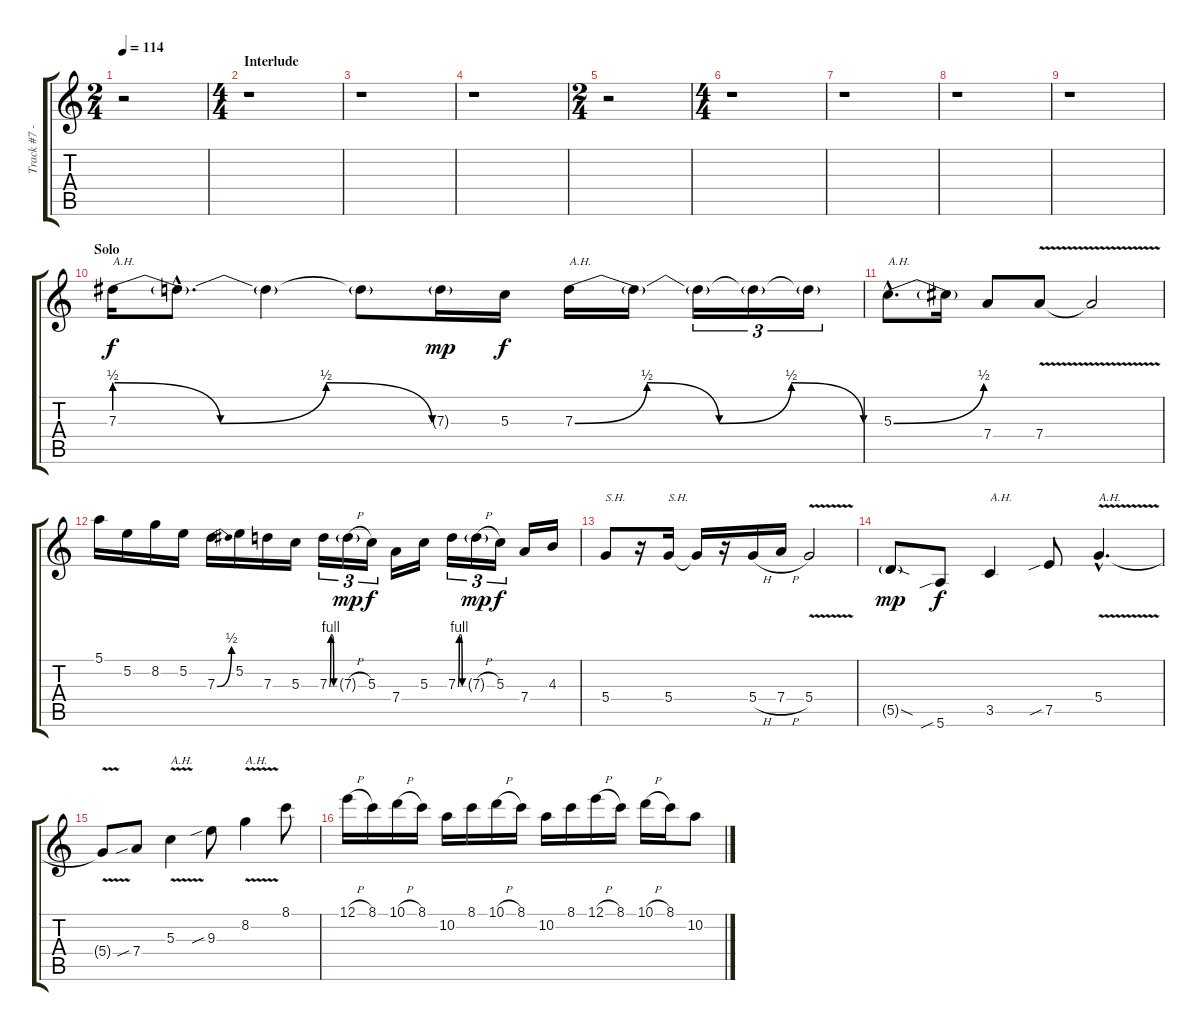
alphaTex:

\track ("Track #7 - Solo" "Track #7 -") {instrument distortionguitar}
\staff {score tabs}
\tuning (E4 B3 G3 D3 A2 E2) {hide}
\ts (2 4)
\tempo 114
\clef g2
\ks c
r.2{dy f} |
\ts (4 4)
\section ("" "Interlude")
r.1 |
r.1 |
r.1 |
\ts (2 4)
r.2 |
\ts (4 4)
r.1 |
r.1 |
r.1 |
r.1 |
\section ("" "Solo")
7.3{be (custom 0 2 20 0 40 2 60 0)}.16{txt "A.H."} 7.3{hac t}.8{d} 7.3{t}.4 7.3{t}.8 7.3{g}.16{dy mp} 5.3.16{dy f} 7.3{be (custom 0 0 15 2 30 0 45 2 60 0)}.16{txt "A.H."} 7.3{t}.16 7.3{t}.16{tu (3 2)} 7.3{t}.16{tu (3 2)} 7.3{t}.16{tu (3 2)} |
5.3{be (bend 0 0 60 2) hac}.8{d txt "A.H."} 5.3{t}.16 7.4.8 7.4{v}.8 7.4{t}.2 |
5.1.16 5.2.16 8.2.16 5.2.16 7.3{be (bend 0 0 60 2)}.16 5.2.16 7.3.16 5.3.16 7.3{be (custom 0 0 15 4 30 4 45 0 60 0)}.16{tu (3 2)} 7.3{h g}.16{tu (3 2) dy mp} 5.3.16{tu (3 2) dy f} 7.4.16 5.3.16 7.3{be (custom 0 0 15 4 30 4 45 0 60 0)}.16{tu (3 2)} 7.3{h g}.16{tu (3 2) dy mp} 5.3.16{tu (3 2) dy f} 7.4.16 4.3.16 |
5.4.8{txt "S.H."} r.16 5.4.16{txt "S.H."} 5.4{t}.16 r.16 5.4{h}.16 7.4{h}.16 5.4{v}.2 |
5.5{sod g}.8{dy mp} 5.6{sib}.8{dy f} 3.5.4{txt "A.H."} 7.5{sib}.8 5.4{v hac}.4{d txt "A.H."} |
5.4{t}.8 7.4{sib}.8 5.3{v}.4{txt "A.H."} 9.3{sib}.8 8.2{v}.4{txt "A.H."} 8.1.8 |
12.1{h}.16 8.1.16 10.1{h}.16 8.1.16 10.2.16 8.1.16 10.1{h}.16 8.1.16 10.2.16 8.1.16 12.1{h}.16 8.1.16 10.1{h}.16 8.1.16 10.2.8
